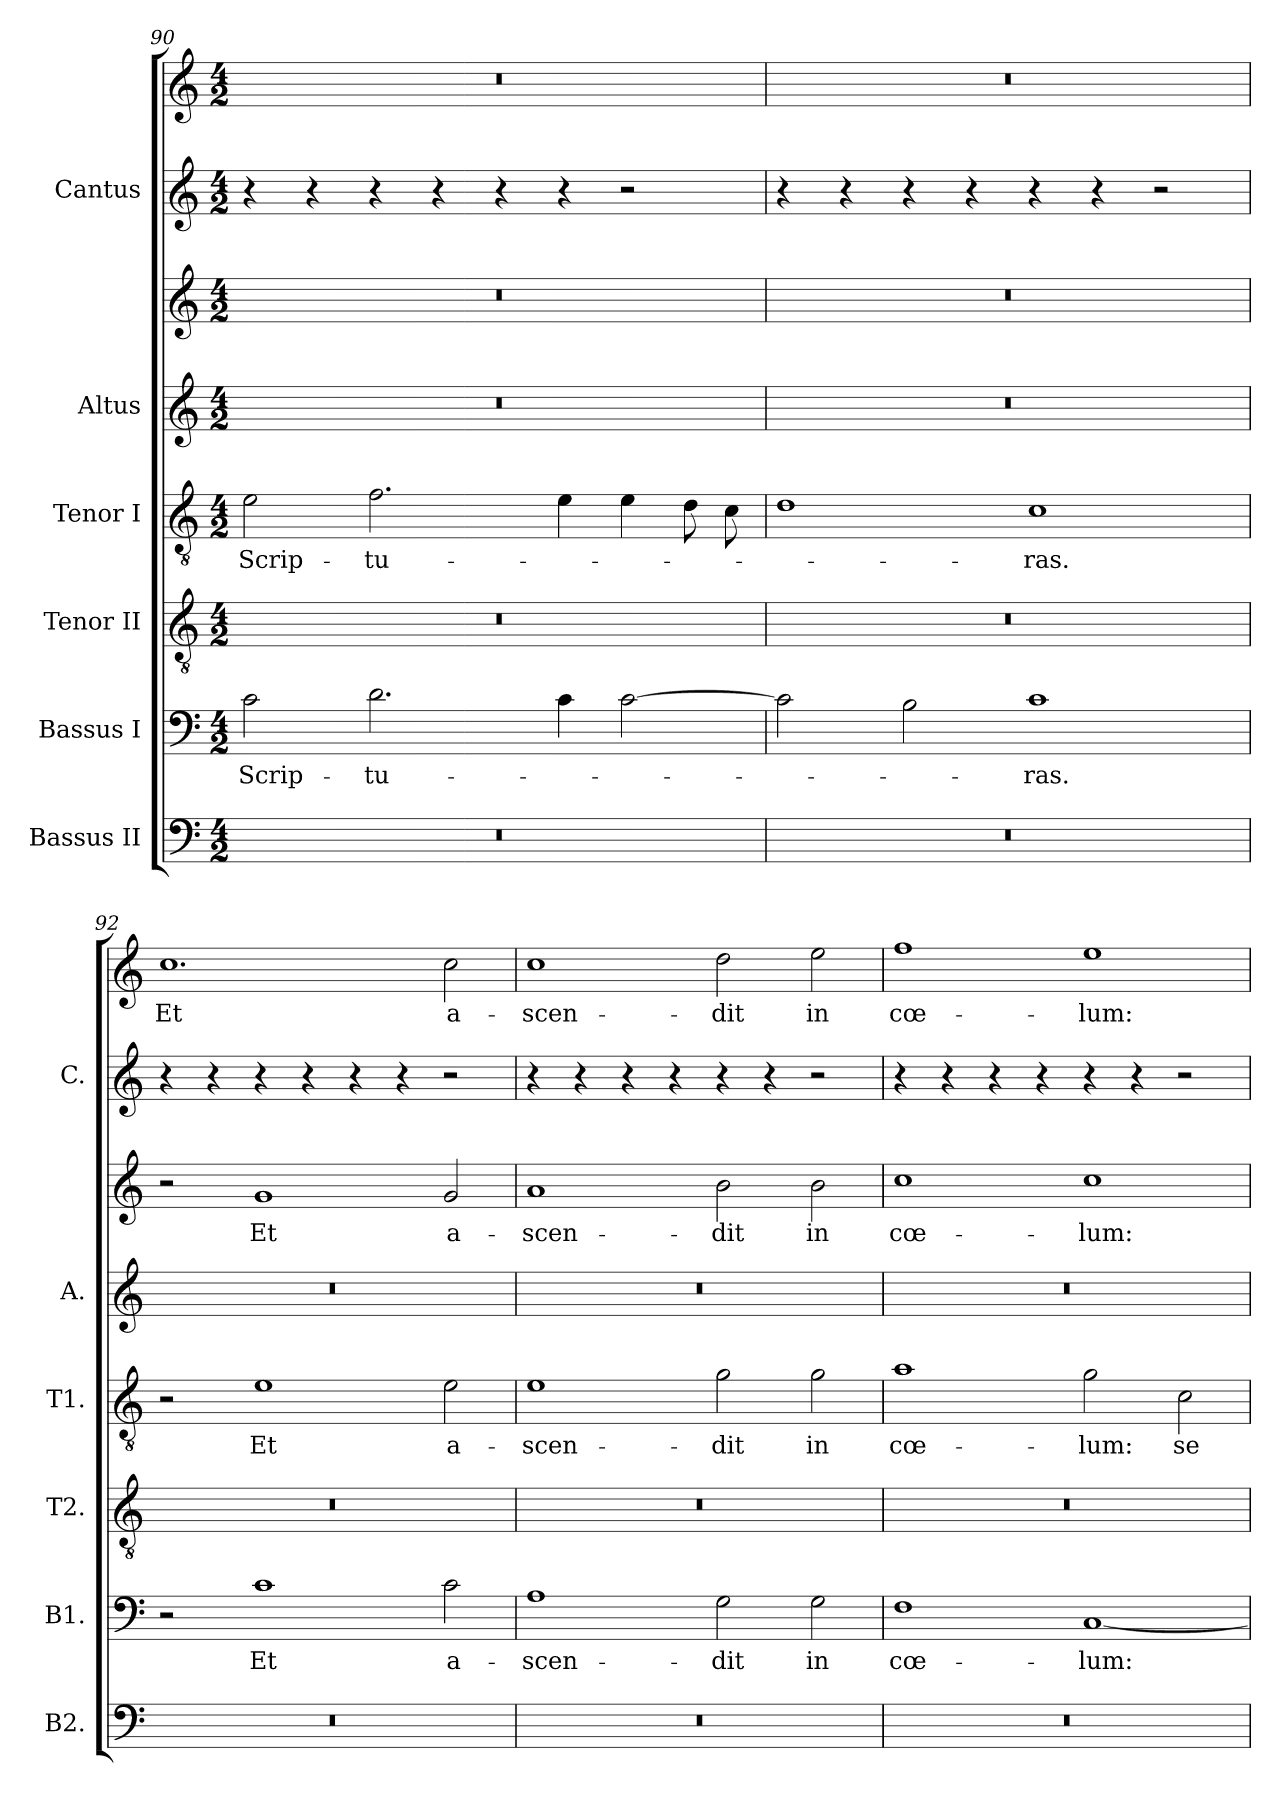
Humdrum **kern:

**kern	**kern	**text	**kern	**kern	**text	**kern	**kern	**text	**kern	**kern	**text
*part6	*part5	*part5	*part4	*part3	*part3	*part2	*part2	*part2	*part1	*part1	*part1
*staff8	*staff7	*staff7	*staff6	*staff5	*staff5	*staff4	*staff3	*staff3	*staff2	*staff1	*staff1
*I"Bassus II	*I"Bassus I	*	*I"Tenor II	*I"Tenor I	*	*I"Altus	*	*	*I"Cantus	*	*
*I'B2.	*I'B1.	*	*I'T2.	*I'T1.	*	*I'A.	*	*	*I'C.	*	*
*clefF4	*clefF4	*	*clefGv2	*clefGv2	*	*clefG2	*clefG2	*	*clefG2	*clefG2	*
*	*	*	*ITrd7c12	*ITrd7c12	*	*	*	*	*	*	*
*k[]	*k[]	*	*k[]	*k[]	*	*k[]	*k[]	*	*k[]	*k[]	*
*C:	*C:	*	*C:	*C:	*	*C:	*C:	*	*C:	*C:	*
*M4/2	*M4/2	*	*M4/2	*M4/2	*	*M4/2	*M4/2	*	*M4/2	*M4/2	*
=90	=90	=90	=90	=90	=90	=90	=90	=90	=90	=90	=90
!LO:N:vis=1	!	!	!	!	!	!	!	!	!	!	!
!	!	!LO:LY:b:color=#000000	!LO:N:vis=1	!	!	!	!	!	!	!	!
!	!	!	!	!	!LO:LY:b:color=#000000	!LO:N:vis=1	!LO:N:vis=1	!	!	!LO:N:vis=1	!
0r	2ci\	Scrip-	0r	2Ei\	Scrip-	0r	0r	.	4r	0r	.
.	.	.	.	.	.	.	.	.	4r	.	.
!	!	!LO:LY:b:color=#000000	!	!	!	!	!	!	!	!	!
!	!	!	!	!	!LO:LY:b:color=#000000	!	!	!	!	!	!
.	2.di\	-tu-	.	2.Fi\	-tu-	.	.	.	4r	.	.
.	.	.	.	.	.	.	.	.	4r	.	.
.	.	.	.	.	.	.	.	.	4r	.	.
.	4ci\	.	.	4Ei\	.	.	.	.	4r	.	.
.	[2ci\	.	.	4Ei\	.	.	.	.	2r	.	.
.	.	.	.	8Di\	.	.	.	.	.	.	.
.	.	.	.	8Ci\	.	.	.	.	.	.	.
=91	=91	=91	=91	=91	=91	=91	=91	=91	=91	=91	=91
!LO:N:vis=1	!	!	!LO:N:vis=1	!	!	!LO:N:vis=1	!LO:N:vis=1	!	!	!LO:N:vis=1	!
0r	2ci\]	.	0r	1Di	.	0r	0r	.	4r	0r	.
.	.	.	.	.	.	.	.	.	4r	.	.
.	2Bi\	.	.	.	.	.	.	.	4r	.	.
.	.	.	.	.	.	.	.	.	4r	.	.
!	!	!LO:LY:b:color=#000000	!	!	!	!	!	!	!	!	!
!	!	!	!	!	!LO:LY:b:color=#000000	!	!	!	!	!	!
.	1ci	-ras.	.	1Ci	-ras.	.	.	.	4r	.	.
.	.	.	.	.	.	.	.	.	4r	.	.
.	.	.	.	.	.	.	.	.	2r	.	.
!!LO:LB:g=z
=92	=92	=92	=92	=92	=92	=92	=92	=92	=92	=92	=92
!LO:N:vis=1	!	!	!LO:N:vis=1	!	!	!LO:N:vis=1	!	!	!	!	!
!	!	!	!	!	!	!	!	!	!	!	!LO:LY:b:color=#000000
0r	2r	.	0r	2r	.	0r	2r	.	4r	1.cci	Et
.	.	.	.	.	.	.	.	.	4r	.	.
!	!	!LO:LY:b:color=#000000	!	!	!	!	!	!	!	!	!
!	!	!	!	!	!LO:LY:b:color=#000000	!	!	!	!	!	!
!	!	!	!	!	!	!	!	!LO:LY:b:color=#000000	!	!	!
.	1ci	Et	.	1Ei	Et	.	1gi	Et	4r	.	.
.	.	.	.	.	.	.	.	.	4r	.	.
.	.	.	.	.	.	.	.	.	4r	.	.
.	.	.	.	.	.	.	.	.	4r	.	.
!	!	!LO:LY:b:color=#000000	!	!	!	!	!	!	!	!	!
!	!	!	!	!	!LO:LY:b:color=#000000	!	!	!	!	!	!
!	!	!	!	!	!	!	!	!LO:LY:b:color=#000000	!	!	!
!	!	!	!	!	!	!	!	!	!	!	!LO:LY:b:color=#000000
.	2ci\	a-	.	2Ei\	a-	.	2gi/	a-	2r	2cci\	a-
=93	=93	=93	=93	=93	=93	=93	=93	=93	=93	=93	=93
!LO:N:vis=1	!	!	!	!	!	!	!	!	!	!	!
!	!	!LO:LY:b:color=#000000	!LO:N:vis=1	!	!	!	!	!	!	!	!
!	!	!	!	!	!LO:LY:b:color=#000000	!LO:N:vis=1	!	!	!	!	!
!	!	!	!	!	!	!	!	!LO:LY:b:color=#000000	!	!	!
!	!	!	!	!	!	!	!	!	!	!	!LO:LY:b:color=#000000
0r	1Ai	-scen-	0r	1Ei	-scen-	0r	1ai	-scen-	4r	1cci	-scen-
.	.	.	.	.	.	.	.	.	4r	.	.
.	.	.	.	.	.	.	.	.	4r	.	.
.	.	.	.	.	.	.	.	.	4r	.	.
!	!	!LO:LY:b:color=#000000	!	!	!	!	!	!	!	!	!
!	!	!	!	!	!LO:LY:b:color=#000000	!	!	!	!	!	!
!	!	!	!	!	!	!	!	!LO:LY:b:color=#000000	!	!	!
!	!	!	!	!	!	!	!	!	!	!	!LO:LY:b:color=#000000
.	2Gi\	-dit	.	2Gi\	-dit	.	2bi\	-dit	4r	2ddi\	-dit
.	.	.	.	.	.	.	.	.	4r	.	.
!	!	!LO:LY:b:color=#000000	!	!	!	!	!	!	!	!	!
!	!	!	!	!	!LO:LY:b:color=#000000	!	!	!	!	!	!
!	!	!	!	!	!	!	!	!LO:LY:b:color=#000000	!	!	!
!	!	!	!	!	!	!	!	!	!	!	!LO:LY:b:color=#000000
.	2Gi\	in	.	2Gi\	in	.	2bi\	in	2r	2eei\	in
=94	=94	=94	=94	=94	=94	=94	=94	=94	=94	=94	=94
!LO:N:vis=1	!	!	!	!	!	!	!	!	!	!	!
!	!	!LO:LY:b:color=#000000	!LO:N:vis=1	!	!	!	!	!	!	!	!
!	!	!	!	!	!LO:LY:b:color=#000000	!LO:N:vis=1	!	!	!	!	!
!	!	!	!	!	!	!	!	!LO:LY:b:color=#000000	!	!	!
!	!	!	!	!	!	!	!	!	!	!	!LO:LY:b:color=#000000
0r	1Fi	cœ-	0r	1Ai	cœ-	0r	1cci	cœ-	4r	1ffi	cœ-
.	.	.	.	.	.	.	.	.	4r	.	.
.	.	.	.	.	.	.	.	.	4r	.	.
.	.	.	.	.	.	.	.	.	4r	.	.
!	!	!LO:LY:b:color=#000000	!	!	!	!	!	!	!	!	!
!	!	!	!	!	!LO:LY:b:color=#000000	!	!	!	!	!	!
!	!	!	!	!	!	!	!	!LO:LY:b:color=#000000	!	!	!
!	!	!	!	!	!	!	!	!	!	!	!LO:LY:b:color=#000000
.	[1Ci	-lum:	.	2Gi\	-lum:	.	1cci	-lum:	4r	1eei	-lum:
.	.	.	.	.	.	.	.	.	4r	.	.
!	!	!	!	!	!LO:LY:b:color=#000000	!	!	!	!	!	!
.	.	.	.	2Ci\	se-	.	.	.	2r	.	.
=	=	=	=	=	=	=	=	=	=	=	=
*-	*-	*-	*-	*-	*-	*-	*-	*-	*-	*-	*-
